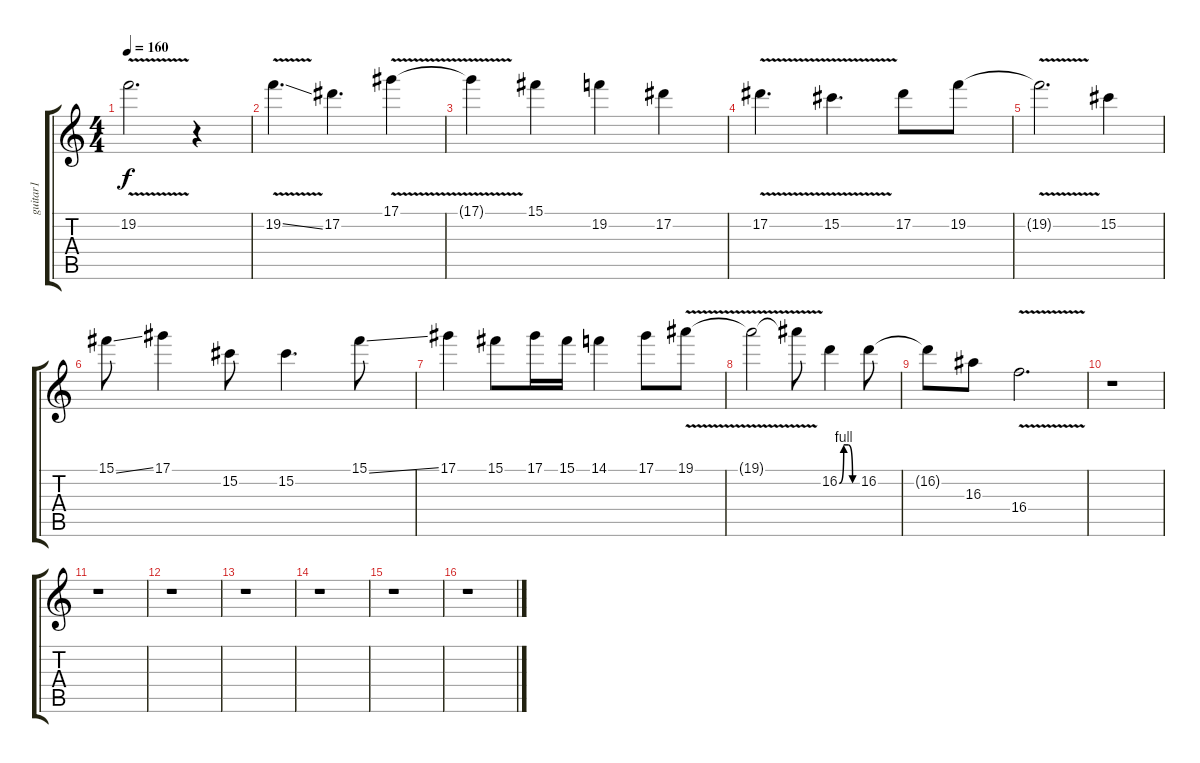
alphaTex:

\track ("guitar1" "guitar1") {instrument overdrivenguitar}
\staff {score tabs}
\tuning (Eb4 Bb3 Gb3 Db3 Ab2 Eb2) {hide}
\ts (4 4)
\tempo 160
\clef g2
\ks c
19.2{v t}.2{d dy f} r.4 |
19.2{v ss}.4{d} 17.2.4{d} 17.1{v}.4 |
17.1{v t}.4 15.1.4 19.2.4 17.2.4 |
17.2{v}.4{d} 15.2{v}.4{d} 17.2.8 19.2.8 |
19.2{v t}.2{d} 15.2.4 |
15.1{ss}.8 17.1.4 15.2.8 15.2.4{d} 15.1{ss}.8 |
17.1.4 15.1.8 17.1.16 15.1.16 14.1.4 17.1.8 19.1{v}.8 |
19.1{v t}.2 19.1{v t}.8 16.2{be (custom 0 0 15 4 30 4 45 0 60 0)}.4 16.2.8 |
16.2{t}.8 16.3.8 16.4{v}.2{d} |
r.1 |
r.1 |
r.1 |
r.1 |
r.1 |
r.1 |
r.1
